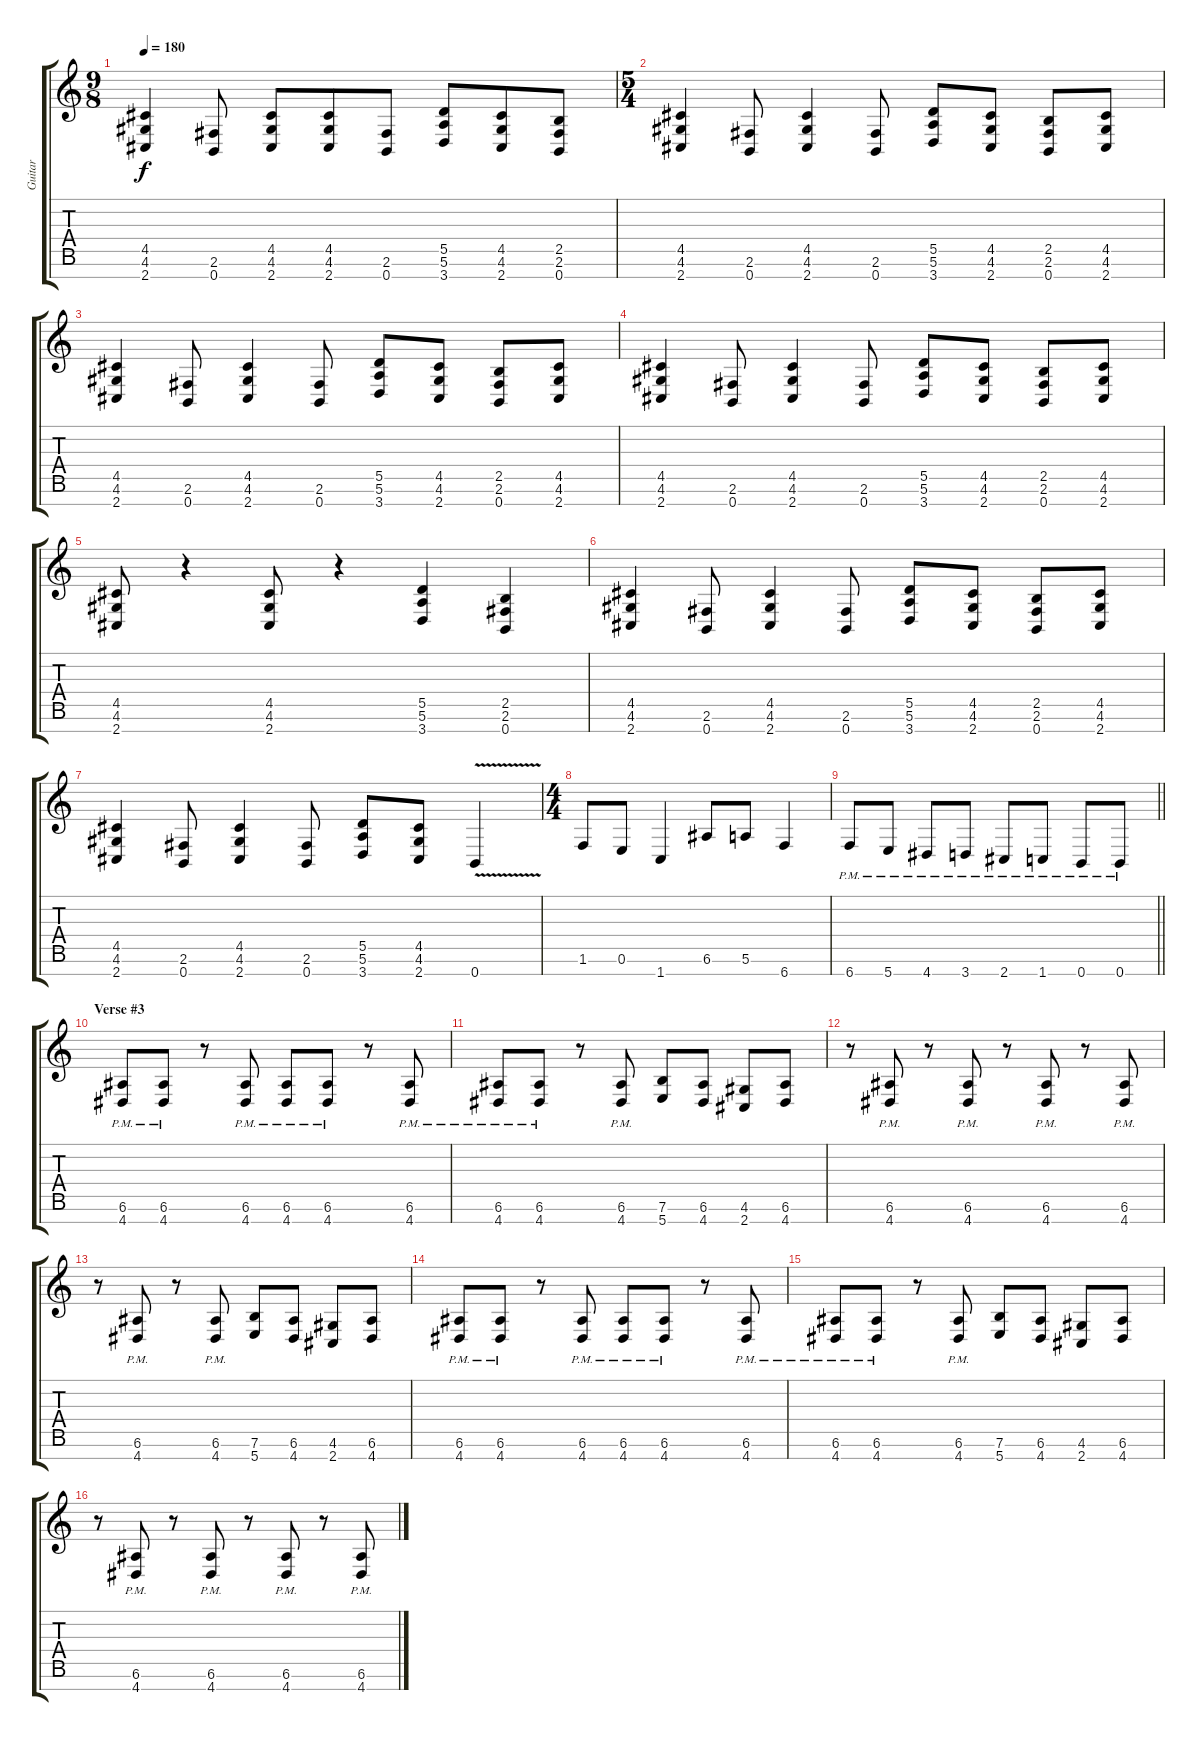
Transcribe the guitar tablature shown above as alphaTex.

\track ("Guitar" "Guitar") {instrument overdrivenguitar}
\staff {score tabs}
\tuning (E4 B3 G3 D3 A2 E2 B1) {hide}
\ts (9 8)
\tempo 180
\clef g2
\ks c
(4.5 4.6 2.7).4{dy f} (2.6 0.7).8 (4.5 4.6 2.7).8 (4.5 4.6 2.7).8 (2.6 0.7).8 (5.5 5.6 3.7).8 (4.5 4.6 2.7).8 (2.5 2.6 0.7).8 |
\ts (5 4)
(4.5 4.6 2.7).4 (2.6 0.7).8 (4.5 4.6 2.7).4 (2.6 0.7).8 (5.5 5.6 3.7).8 (4.5 4.6 2.7).8 (2.5 2.6 0.7).8 (4.5 4.6 2.7).8 |
(4.5 4.6 2.7).4 (2.6 0.7).8 (4.5 4.6 2.7).4 (2.6 0.7).8 (5.5 5.6 3.7).8 (4.5 4.6 2.7).8 (2.5 2.6 0.7).8 (4.5 4.6 2.7).8 |
(4.5 4.6 2.7).4 (2.6 0.7).8 (4.5 4.6 2.7).4 (2.6 0.7).8 (5.5 5.6 3.7).8 (4.5 4.6 2.7).8 (2.5 2.6 0.7).8 (4.5 4.6 2.7).8 |
(4.5 4.6 2.7).8 r.4 (4.5 4.6 2.7).8 r.4 (5.5 5.6 3.7).4 (2.5 2.6 0.7).4 |
(4.5 4.6 2.7).4 (2.6 0.7).8 (4.5 4.6 2.7).4 (2.6 0.7).8 (5.5 5.6 3.7).8 (4.5 4.6 2.7).8 (2.5 2.6 0.7).8 (4.5 4.6 2.7).8 |
(4.5 4.6 2.7).4 (2.6 0.7).8 (4.5 4.6 2.7).4 (2.6 0.7).8 (5.5 5.6 3.7).8 (4.5 4.6 2.7).8 0.7{v}.4 |
\ts (4 4)
1.6.8 0.6.8 1.7.4 6.6.8 5.6.8 6.7.4 |
\barLineRight lightlight
6.7{pm}.8 5.7{pm}.8 4.7{pm}.8 3.7{pm}.8 2.7{pm}.8 1.7{pm}.8 0.7{pm}.8 0.7{pm}.8 |
\section ("" "Verse #3")
(6.6{pm} 4.7{pm}).8 (6.6{pm} 4.7{pm}).8 r.8 (6.6{pm} 4.7{pm}).8 (6.6{pm} 4.7{pm}).8 (6.6{pm} 4.7{pm}).8 r.8 (6.6{pm} 4.7{pm}).8 |
(6.6{pm} 4.7{pm}).8 (6.6{pm} 4.7{pm}).8 r.8 (6.6{pm} 4.7{pm}).8 (7.6 5.7).8 (6.6 4.7).8 (4.6 2.7).8 (6.6 4.7).8 |
r.8 (6.6{pm} 4.7{pm}).8 r.8 (6.6{pm} 4.7{pm}).8 r.8 (6.6{pm} 4.7{pm}).8 r.8 (6.6{pm} 4.7{pm}).8 |
r.8 (6.6{pm} 4.7{pm}).8 r.8 (6.6{pm} 4.7{pm}).8 (7.6 5.7).8 (6.6 4.7).8 (4.6 2.7).8 (6.6 4.7).8 |
(6.6{pm} 4.7{pm}).8 (6.6{pm} 4.7{pm}).8 r.8 (6.6{pm} 4.7{pm}).8 (6.6{pm} 4.7{pm}).8 (6.6{pm} 4.7{pm}).8 r.8 (6.6{pm} 4.7{pm}).8 |
(6.6{pm} 4.7{pm}).8 (6.6{pm} 4.7{pm}).8 r.8 (6.6{pm} 4.7{pm}).8 (7.6 5.7).8 (6.6 4.7).8 (4.6 2.7).8 (6.6 4.7).8 |
r.8 (6.6{pm} 4.7{pm}).8 r.8 (6.6{pm} 4.7{pm}).8 r.8 (6.6{pm} 4.7{pm}).8 r.8 (6.6{pm} 4.7{pm}).8
